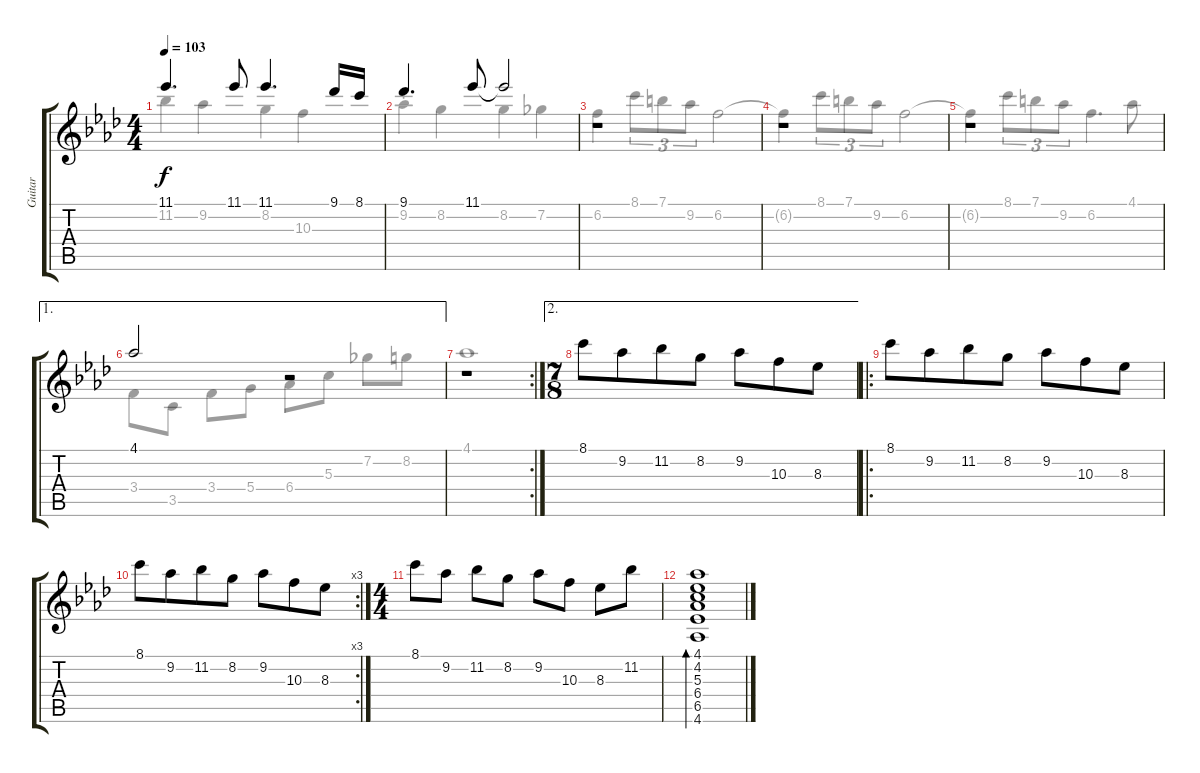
\track ("Guitar" "Guitar") {instrument acousticguitarsteel}
\staff {score tabs}
\tuning (E4 B3 G3 D3 A2 E2) {hide}
\voice
\ts (4 4)
\tempo 103
\clef g2
\ks ab
11.1.4{d dy f} 11.1.8 11.1.4{d} 9.1.16 8.1.16 |
9.1.4{d} 11.1.8 11.1{t}.2 |
r.1 |
r.1 |
r.1 |
\ae 1
4.1.2 r.2 |
\rc 2
r.1 |
\ae 2
\ts (7 8)
8.1.8 9.2.8 11.2.8 8.2.8 9.2.8 10.3.8 8.3.8 |
\ro
8.1.8 9.2.8 11.2.8 8.2.8 9.2.8 10.3.8 8.3.8 |
\rc 3
8.1.8 9.2.8 11.2.8 8.2.8 9.2.8 10.3.8 8.3.8 |
\ts (4 4)
8.1.8 9.2.8 11.2.8 8.2.8 9.2.8 10.3.8 8.3.8 11.2.8 |
(4.1 4.2 5.3 6.4 6.5 4.6).1{bd 30}
\voice
\clef g2
\ottava regular
\simile none
\ks ab
11.2.4{dy f} 9.2.4 8.2.4 10.3.4 |
9.2{st}.4 8.2.4 8.2.4 7.2.4 |
6.2.4 8.1.8{tu (3 2)} 7.1.8{tu (3 2)} 9.2.8{tu (3 2)} 6.2.2 |
6.2{t}.4 8.1.8{tu (3 2)} 7.1.8{tu (3 2)} 9.2.8{tu (3 2)} 6.2.2 |
6.2{t}.4 8.1.8{tu (3 2)} 7.1.8{tu (3 2)} 9.2.8{tu (3 2)} 6.2.4{d} 4.1.8 |
3.4.8 3.5.8 3.4.8 5.4.8 6.4.8 5.3.8 7.2.8 8.2.8 |
4.1.1 |
|
|
|
|
